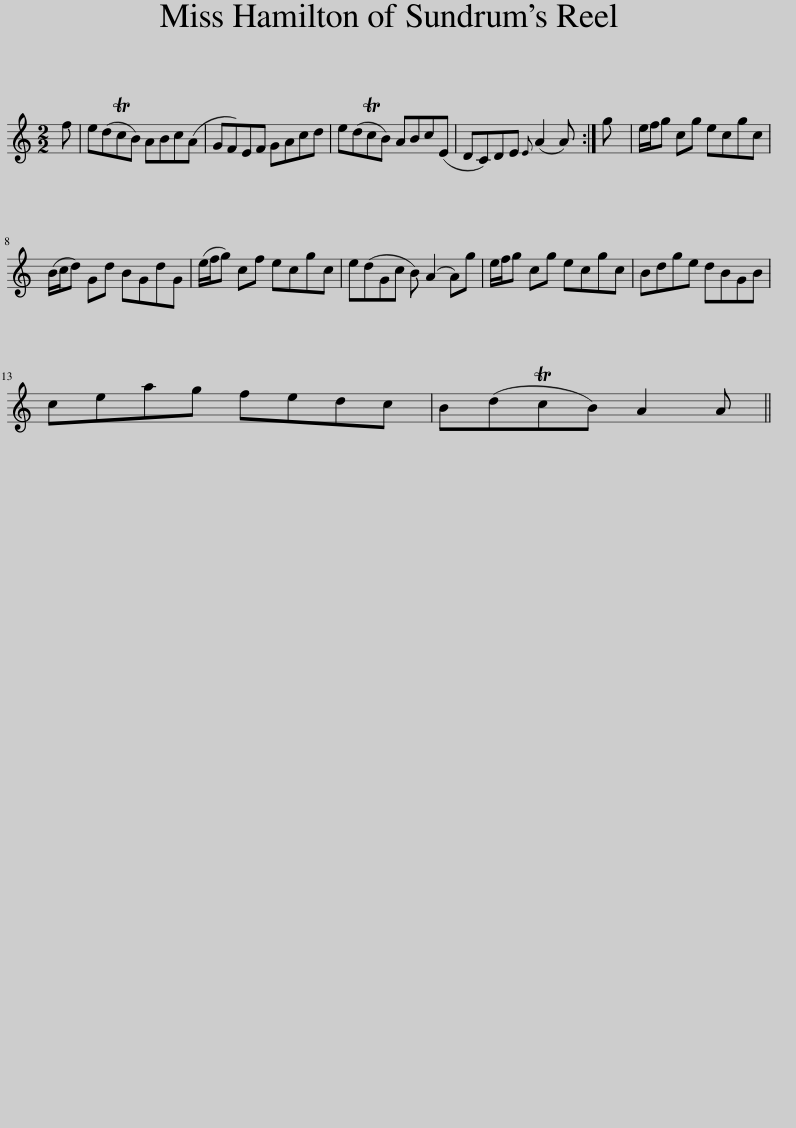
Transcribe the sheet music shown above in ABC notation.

X:1
L:1/8
M:2/2
I:linebreak $
K:C
V:1 treble
V:1
 f | e(dTcB) ABc(A | GF)EF GAcd | e(dTcB) ABc(E | DC)DE{E} (A2 A) :| %5
 g | e/f/g cg ecgc |$ (B/c/d) Gd BGdG | (e/f/g) cf ecgc | e(dGc B) (A2 A)g | %10
 e/f/g cg ecgc | Bdge dBGB |$ ceag fedc | B(dTcB) A2 A || %14
